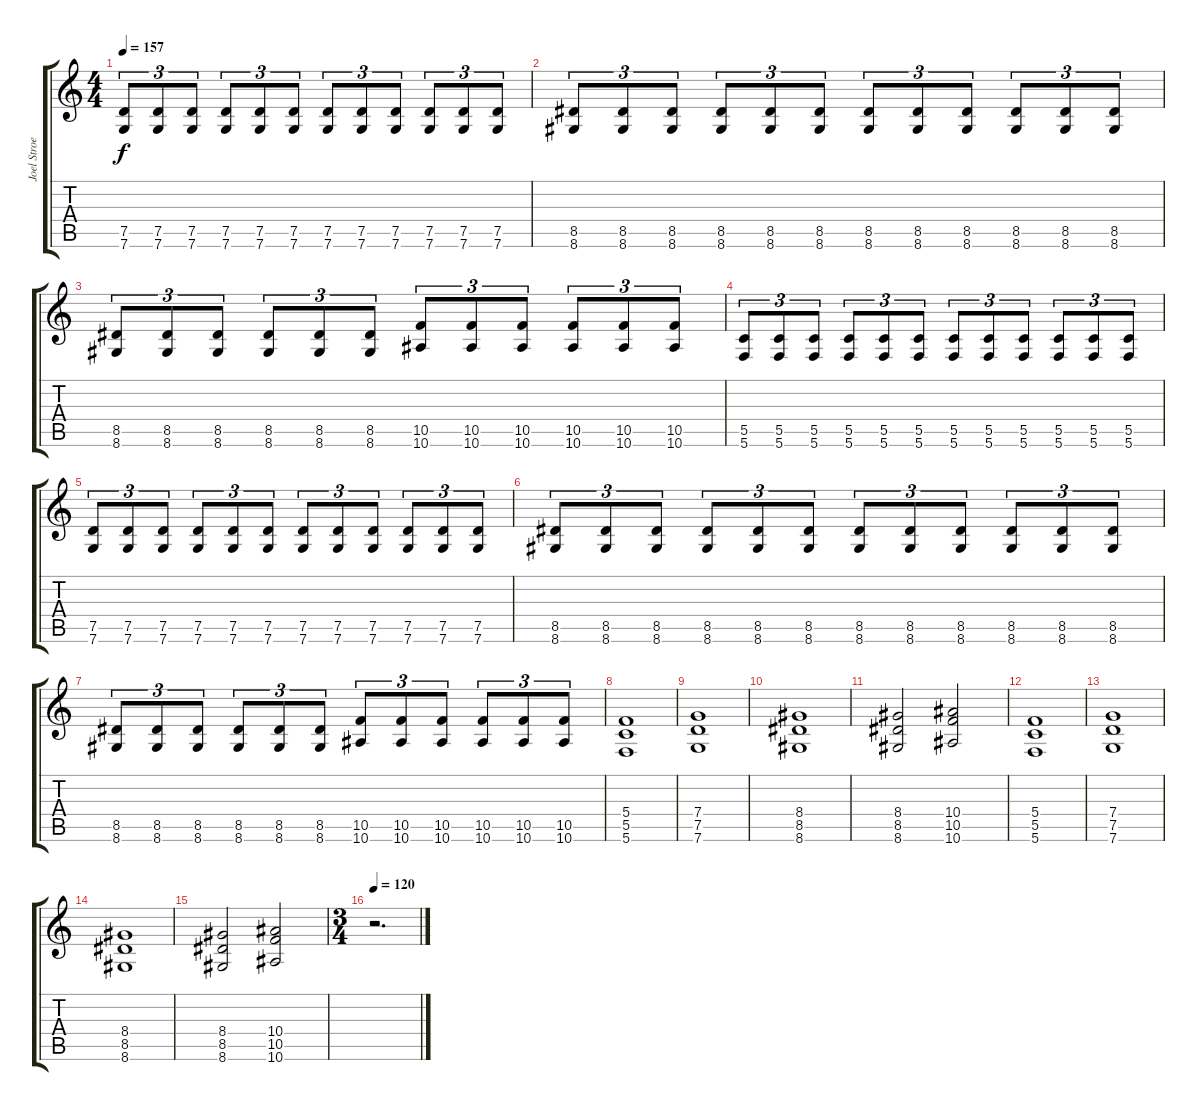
\track ("Joel Stroetzel Rhythm" "Joel Stroe") {instrument distortionguitar}
\staff {score tabs}
\tuning (D4 A3 F3 C3 G2 C2) {hide}
\ts (4 4)
\tempo 157
\clef g2
\ks c
(7.5 7.6).8{tu (3 2) dy f} (7.5 7.6).8{tu (3 2)} (7.5 7.6).8{tu (3 2)} (7.5 7.6).8{tu (3 2)} (7.5 7.6).8{tu (3 2)} (7.5 7.6).8{tu (3 2)} (7.5 7.6).8{tu (3 2)} (7.5 7.6).8{tu (3 2)} (7.5 7.6).8{tu (3 2)} (7.5 7.6).8{tu (3 2)} (7.5 7.6).8{tu (3 2)} (7.5 7.6).8{tu (3 2)} |
(8.5 8.6).8{tu (3 2)} (8.5 8.6).8{tu (3 2)} (8.5 8.6).8{tu (3 2)} (8.5 8.6).8{tu (3 2)} (8.5 8.6).8{tu (3 2)} (8.5 8.6).8{tu (3 2)} (8.5 8.6).8{tu (3 2)} (8.5 8.6).8{tu (3 2)} (8.5 8.6).8{tu (3 2)} (8.5 8.6).8{tu (3 2)} (8.5 8.6).8{tu (3 2)} (8.5 8.6).8{tu (3 2)} |
(8.5 8.6).8{tu (3 2)} (8.5 8.6).8{tu (3 2)} (8.5 8.6).8{tu (3 2)} (8.5 8.6).8{tu (3 2)} (8.5 8.6).8{tu (3 2)} (8.5 8.6).8{tu (3 2)} (10.5 10.6).8{tu (3 2)} (10.5 10.6).8{tu (3 2)} (10.5 10.6).8{tu (3 2)} (10.5 10.6).8{tu (3 2)} (10.5 10.6).8{tu (3 2)} (10.5 10.6).8{tu (3 2)} |
(5.5 5.6).8{tu (3 2)} (5.5 5.6).8{tu (3 2)} (5.5 5.6).8{tu (3 2)} (5.5 5.6).8{tu (3 2)} (5.5 5.6).8{tu (3 2)} (5.5 5.6).8{tu (3 2)} (5.5 5.6).8{tu (3 2)} (5.5 5.6).8{tu (3 2)} (5.5 5.6).8{tu (3 2)} (5.5 5.6).8{tu (3 2)} (5.5 5.6).8{tu (3 2)} (5.5 5.6).8{tu (3 2)} |
(7.5 7.6).8{tu (3 2)} (7.5 7.6).8{tu (3 2)} (7.5 7.6).8{tu (3 2)} (7.5 7.6).8{tu (3 2)} (7.5 7.6).8{tu (3 2)} (7.5 7.6).8{tu (3 2)} (7.5 7.6).8{tu (3 2)} (7.5 7.6).8{tu (3 2)} (7.5 7.6).8{tu (3 2)} (7.5 7.6).8{tu (3 2)} (7.5 7.6).8{tu (3 2)} (7.5 7.6).8{tu (3 2)} |
(8.5 8.6).8{tu (3 2)} (8.5 8.6).8{tu (3 2)} (8.5 8.6).8{tu (3 2)} (8.5 8.6).8{tu (3 2)} (8.5 8.6).8{tu (3 2)} (8.5 8.6).8{tu (3 2)} (8.5 8.6).8{tu (3 2)} (8.5 8.6).8{tu (3 2)} (8.5 8.6).8{tu (3 2)} (8.5 8.6).8{tu (3 2)} (8.5 8.6).8{tu (3 2)} (8.5 8.6).8{tu (3 2)} |
(8.5 8.6).8{tu (3 2)} (8.5 8.6).8{tu (3 2)} (8.5 8.6).8{tu (3 2)} (8.5 8.6).8{tu (3 2)} (8.5 8.6).8{tu (3 2)} (8.5 8.6).8{tu (3 2)} (10.5 10.6).8{tu (3 2)} (10.5 10.6).8{tu (3 2)} (10.5 10.6).8{tu (3 2)} (10.5 10.6).8{tu (3 2)} (10.5 10.6).8{tu (3 2)} (10.5 10.6).8{tu (3 2)} |
(5.4 5.5 5.6).1 |
(7.4 7.5 7.6).1 |
(8.4 8.5 8.6).1 |
(8.4 8.5 8.6).2 (10.4 10.5 10.6).2 |
(5.4 5.5 5.6).1 |
(7.4 7.5 7.6).1 |
(8.4 8.5 8.6).1 |
(8.4 8.5 8.6).2 (10.4 10.5 10.6).2 |
\ts (3 4)
\tempo 120
r.2{d}
